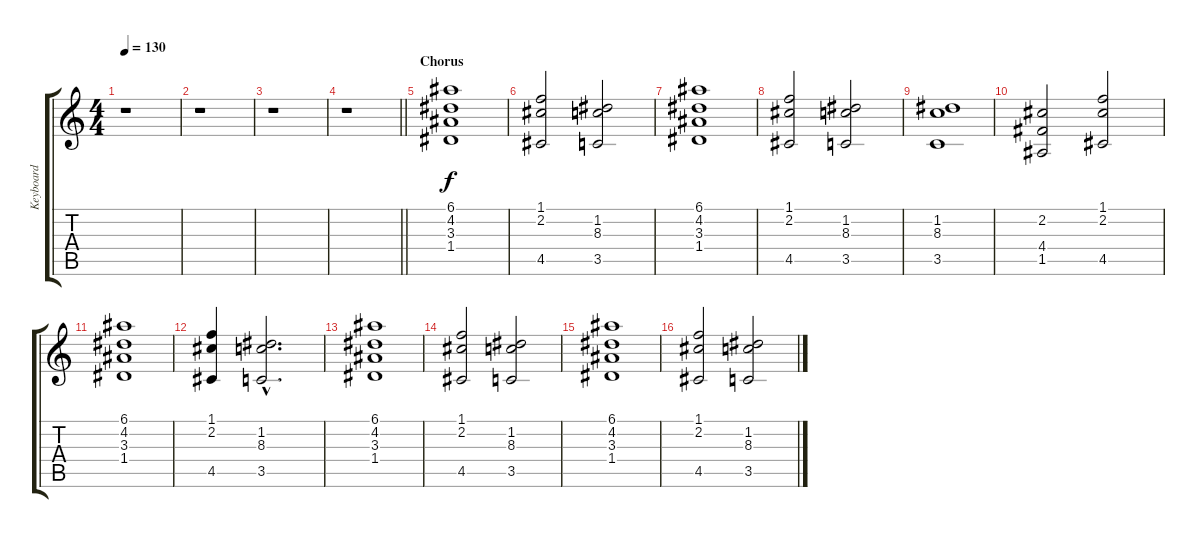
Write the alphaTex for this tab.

\track ("Keyboard" "Keyboard") {instrument rockorgan}
\staff {score tabs}
\tuning (E5 B4 G4 D4 A3 E3) {hide}
\ts (4 4)
\tempo 130
\clef g2
\ks c
r.1{dy f} |
r.1 |
r.1 |
\barLineRight lightlight
r.1 |
\section ("" "Chorus")
(6.1 4.2 3.3 1.4).1 |
(1.1 2.2 4.5).2 (1.2 8.3 3.5).2 |
(6.1 4.2 3.3 1.4).1 |
(1.1 2.2 4.5).2 (1.2 8.3 3.5).2 |
(1.2 8.3 3.5).1 |
(2.2 4.4 1.5).2 (1.1 2.2 4.5).2 |
(6.1 4.2 3.3 1.4).1 |
(1.1 2.2 4.5).4 (1.2{hac} 8.3{hac} 3.5{hac}).2{d} |
(6.1 4.2 3.3 1.4).1 |
(1.1 2.2 4.5).2 (1.2 8.3 3.5).2 |
(6.1 4.2 3.3 1.4).1 |
(1.1 2.2 4.5).2 (1.2 8.3 3.5).2
